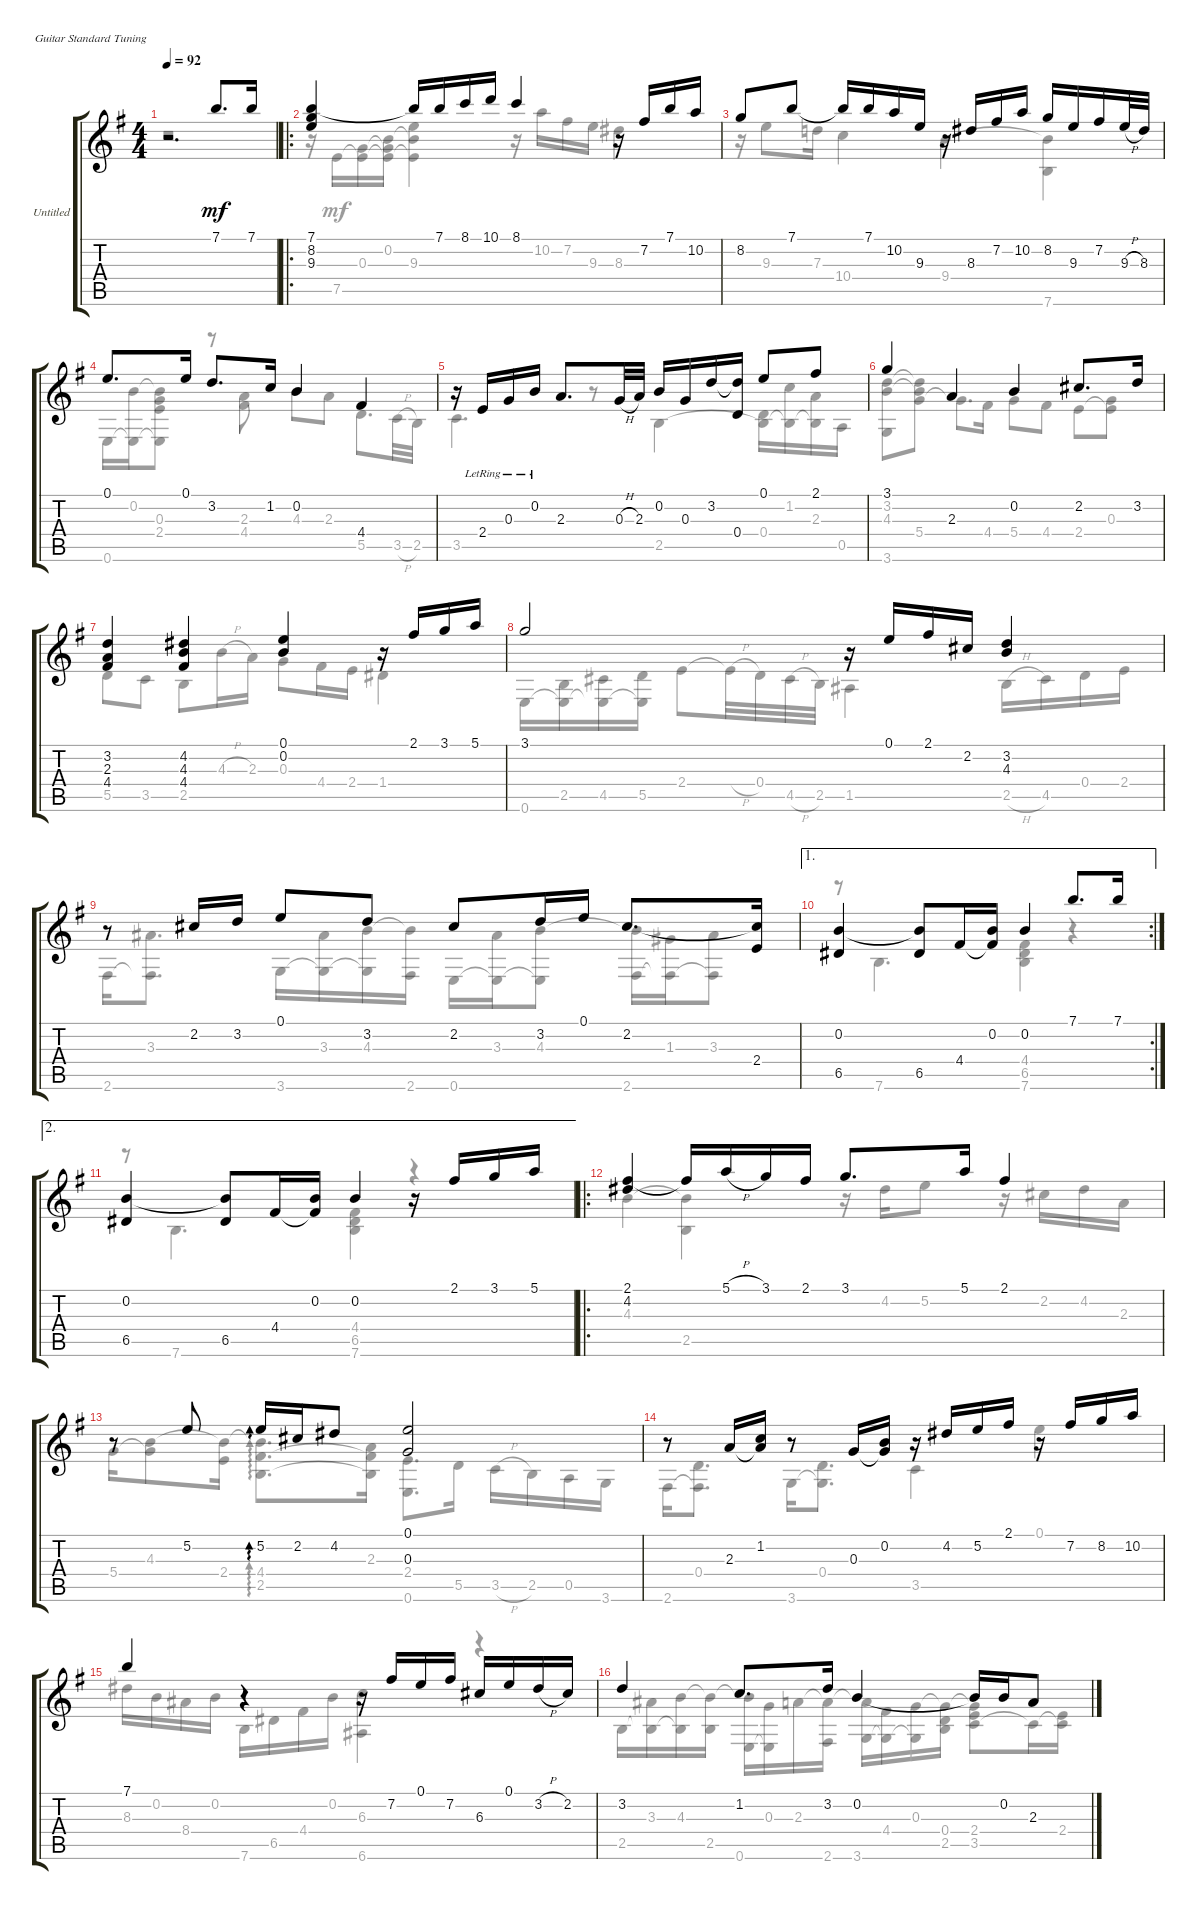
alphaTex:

\bracketExtendMode groupsimilarinstruments
\firstSystemTrackNameOrientation horizontal
\otherSystemsTrackNameOrientation horizontal
\track ("Untitled" "Untitled") {instrument acousticguitarnylon}
\staff {score tabs}
\tuning (E4 B3 G3 D3 A2 E2)
\voice
\ts (4 4)
\tempo 92
\clef g2
\ks eminor
r.2{d dy mf instrument acousticguitarnylon} 7.1.8{d} 7.1.16 |
\ro
(7.1 8.2 9.3).4 7.1{t}.16 7.1.16 8.1.16 10.1.16 8.1.4 r.16 7.2.16 7.1.16 10.2.16 |
8.2.8 7.1.8 7.1{t}.16 7.1.16 10.2.16 9.3.16 r.16 8.3.16 7.2.16 10.2.16 8.2.16 9.3.16 7.2.16 9.3{h}.32 8.3.32 |
0.1.8{d} 0.1.16 3.2.8{d} 1.2.16 0.2.4 4.4.4 |
r.16 2.4{lr}.16 0.3{lr}.16 0.2{lr}.16 2.3.8{d} 0.3{h}.32 2.3.32 0.2.16 0.3.16 3.2.16 (3.2{t} 0.4).16 0.1.8 2.1.8 |
3.1.4 2.3.4 0.2.4 2.2.8{d} 3.2.16 |
(3.2 2.3 4.4).4 (4.2 4.3 4.4).4 (0.1 0.2).4 r.16 2.1.16 3.1.16 5.1.16 |
3.1.2 r.16 0.1.16 2.1.16 2.2.16 (3.2 4.3).4 |
r.8 2.2.16 3.2.16 0.1.8 3.2.8 2.2.8 3.2.16 0.1.16 2.2.8{d} (2.2{t} 2.4).16 |
\ae 1
\rc 2
(0.2 6.5).4 (0.2{t} 6.5).8 4.4.16 (0.2 4.4{t}).16 0.2.4 7.1.8{d} 7.1.16 |
\ae 2
(0.2 6.5).4 (0.2{t} 6.5).8 4.4.16 (0.2 4.4{t}).16 0.2.4 r.16 2.1.16 3.1.16 5.1.16 |
\ro
(2.1 4.2).4 2.1{t}.16 5.1{h}.16 3.1.16 2.1.16 3.1.8{d} 5.1.16 2.1.4 |
r.8 5.2.8 5.2.16{ad 0} 2.2.16 4.2.8 (0.1 0.3).2 |
r.8 2.3.16 (1.2 2.3{t}).16 r.8 0.3.16 (0.2 0.3{t}).16 r.16 4.2.16 5.2.16 2.1.16 r.16 7.2.16 8.2.16 10.2.16 |
7.1.4 r.4 r.16 7.2.16 0.1.16 7.2.16 6.3.16 0.1.16 3.2{h}.16 2.2.16 |
3.2.4 1.2.8{d} 3.2.16 0.2.4 0.2{t}.16 0.2.16 2.3.8
\voice
\clef g2
\ottava regular
\simile none
\ks eminor
r.1{dy mf} |
r.16 7.5.16 (0.3 7.5{t}).16 (0.2 0.3{t} 7.5{t}).16 (9.3 0.2{t} 7.5{t}).4 r.16 10.2.16 7.2.16 9.3.16 8.3.4 |
r.16 9.3.8 7.3.16 10.4.4 9.4.4 (9.4{t} 7.6).4 |
0.6.16 (0.2 0.6{t}).16 (0.2{t} 0.3 2.4 0.6{t}).8 r.8 (2.3 4.4).8 4.3.8 2.3.8 5.5.8{d} 3.5{h}.32 2.5.32 |
3.5.4{d} r.8 2.5.4 (0.4 2.5{t}).16 (1.2 2.5{t}).16 (2.3 2.5{t}).16 0.5.16 |
(3.2 4.3 3.6).8 (3.2{t} 4.3{t} 5.4).8 5.4{t}.8{d} 4.4.16 5.4.8 4.4.8 2.4.8 (0.3 2.4{t}).8 |
5.5.8 3.5.8 2.5.8 4.3{h}.16 2.3.16 0.3.8 4.4.16 2.4.16 1.4.4 |
0.6.16 (2.5 0.6{t}).16 (4.5 0.6{t}).16 (5.5 0.6{t}).16 2.4.8 2.4{h t}.32 0.4.32 4.5{h}.32 2.5.32 1.5.4 2.5{h}.16 4.5.16 0.4.16 2.4.16 |
2.6.16 (3.3 2.6{t}).8{d} 3.6.16 (3.3 3.6{t}).16 (4.3 3.6{t}).16 (4.3{t} 2.6).16 0.6.16 (3.3 0.6{t}).16 (4.3 0.6{t}).8 (4.3{t} 2.6).16 (1.3 2.6{t}).16 (3.3 2.6{t}).8 |
r.8 7.6.4{d} (4.4 6.5 7.6).4 r.4 |
r.8 7.6.4{d} (4.4 6.5 7.6).4 r.4 |
4.3.4 (4.3{t} 2.5).4 r.16 4.2.16 5.2.8 r.16 2.2.16 4.2.16 2.3.16 |
5.4.16 (4.3 5.4{t}).8 (4.3{t} 2.4).16 (4.3{t} 4.4 2.5).8{d ad 0} (2.3 4.4{t} 2.5{t}).16 (2.4 0.6).8{d} 5.5.16 3.5{h}.16 2.5.16 0.5.16 3.6.16 |
2.6.16 (0.4 2.6{t}).8{d} 3.6.16 (0.4 3.6{t}).8{d} 3.5.4 0.1.4 |
8.3.16 0.2.16 8.4.16 0.2.16 7.6.16 6.5.16 4.4.16 0.2.16 (6.3 6.6).4 r.4 |
2.5.16 (3.3 2.5{t}).16 (4.3 2.5{t}).16 (4.3{t} 2.5).16 (4.3{t} 0.6).16 (0.3 0.6{t}).16 2.3.16 (2.3{t} 2.6).16 (2.3{t} 3.6).16 (4.4 3.6{t}).16 (0.3 3.6{t}).16 (0.3{t} 0.4 2.5).16 (0.3{t} 2.4 3.5).8 3.5{t}.16 (2.4 3.5{t}).16
